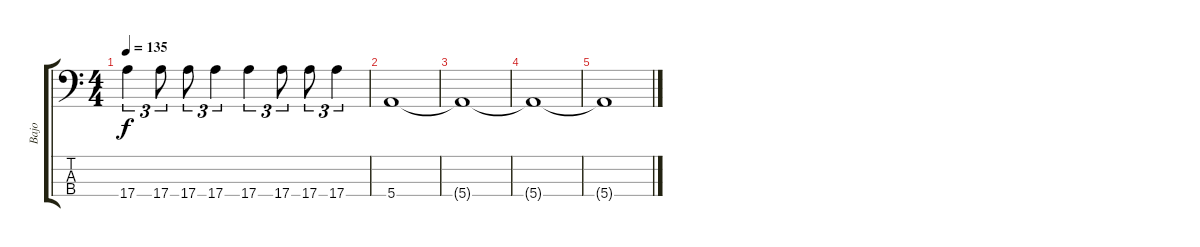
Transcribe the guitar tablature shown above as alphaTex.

\track ("Bajo" "Bajo") {instrument electricbassfinger}
\staff {score tabs}
\tuning (G2 D2 A1 E1) {hide}
\ts (4 4)
\tempo 135
\clef f4
\ks c
17.4.4{tu (3 2) dy f} 17.4.8{tu (3 2)} 17.4.8{tu (3 2)} 17.4.4{tu (3 2)} 17.4.4{tu (3 2)} 17.4.8{tu (3 2)} 17.4.8{tu (3 2)} 17.4.4{tu (3 2)} |
5.4.1{volume 0} |
5.4{t}.1 |
5.4{t}.1 |
5.4{t}.1
